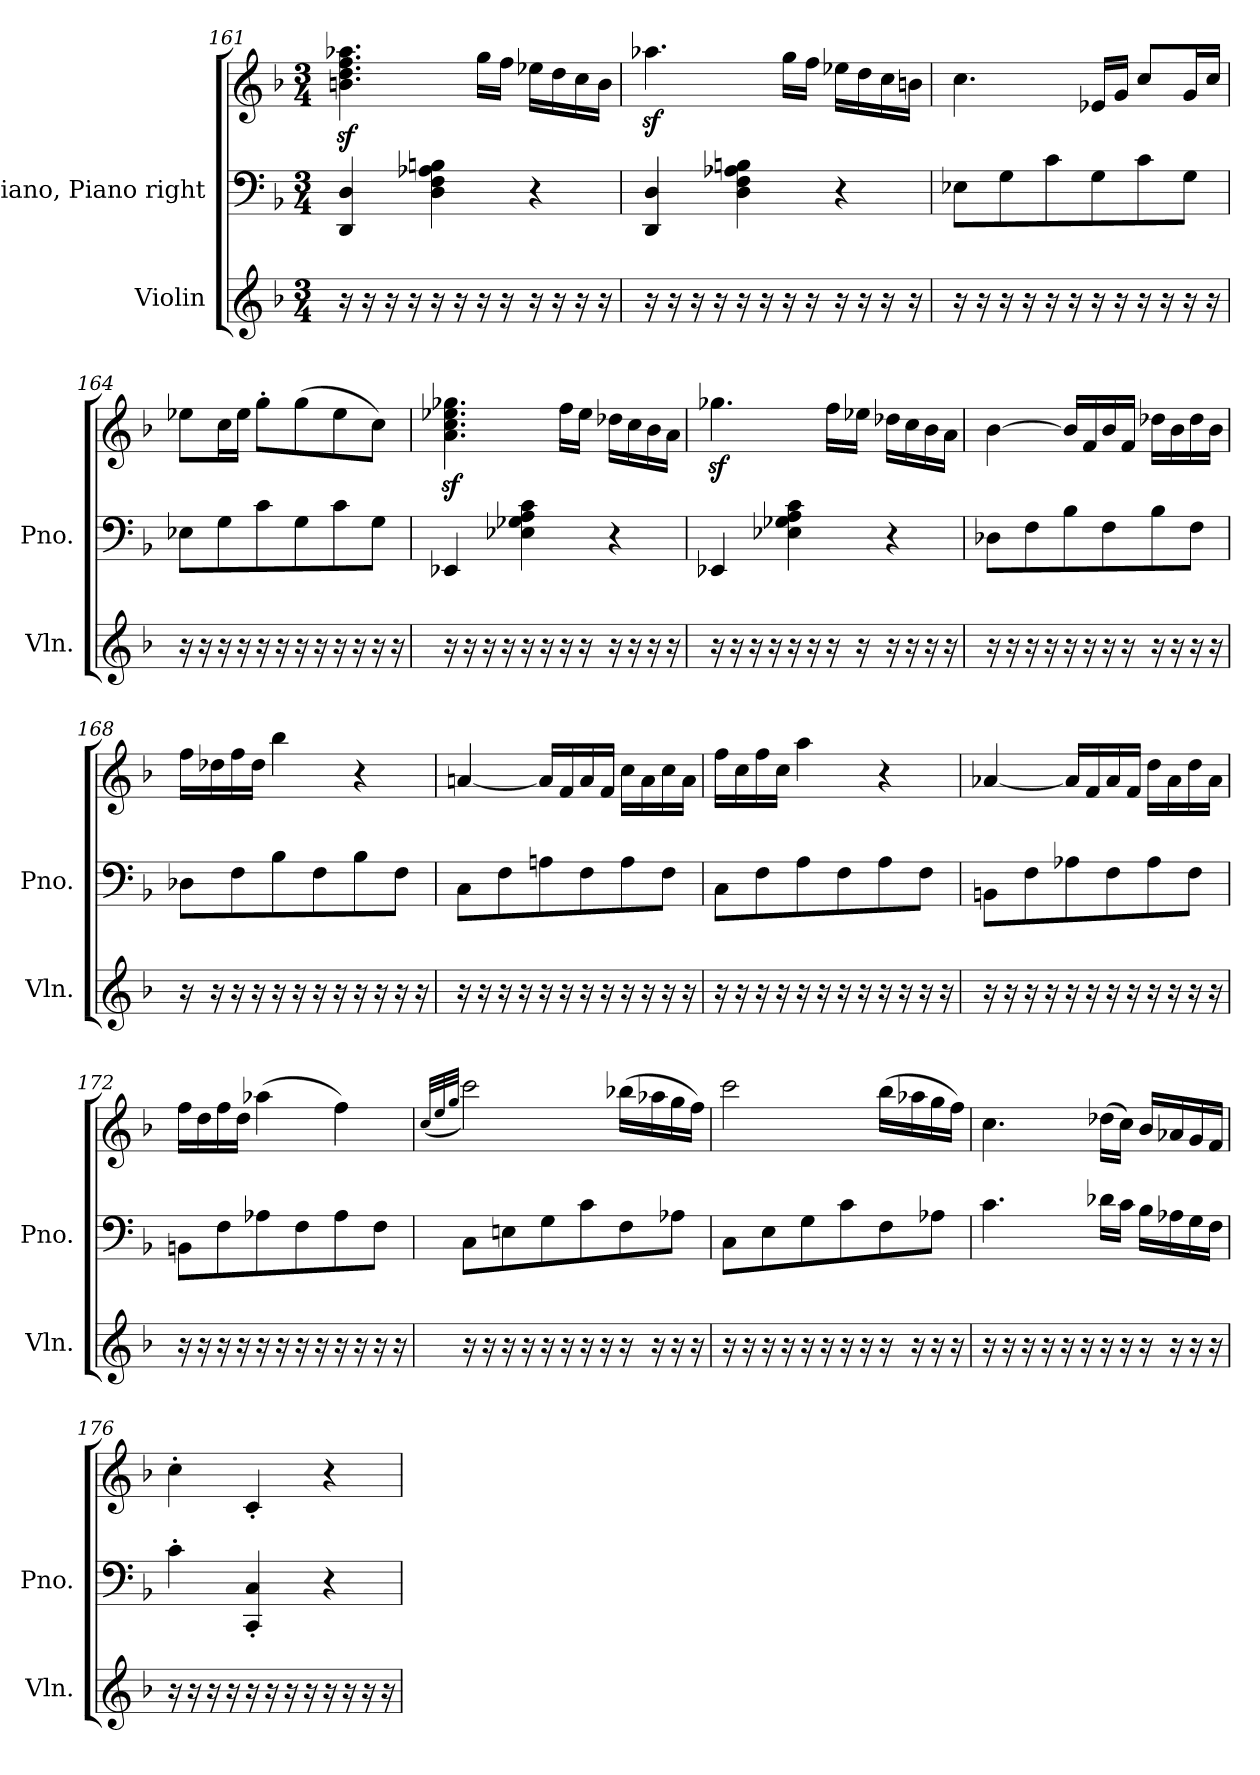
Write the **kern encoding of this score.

**kern	**kern	**kern
*part2	*part1	*part1
*staff3	*staff2	*staff1
*I"Violin	*I"Piano, Piano right	*
*I'Vln.	*I'Pno.	*
*clefG2	*clefF4	*clefG2
*k[b-]	*k[b-]	*k[b-]
*M3/4	*M3/4	*M3/4
=161	=161	=161
16r	4DD/ 4D/	4.bn\z< 4.dd\z< 4.ff\z< 4.aa-X\z<
16r	.	.
16r	.	.
16r	.	.
16r	4D\ 4F\ 4A-X\ 4Bn\	.
16r	.	.
16r	.	16gg\LL
16r	.	16ff\JJ
16r	4r	16ee-X\LL
16r	.	16dd\
16r	.	16cc\
16r	.	16b\JJ
=162	=162	=162
16r	4DD/ 4D/	4.aa-Xz<\
16r	.	.
16r	.	.
16r	.	.
16r	4D\ 4F\ 4A-X\ 4Bn\	.
16r	.	.
16r	.	16gg\LL
16r	.	16ff\JJ
16r	4r	16ee-X\LL
16r	.	16dd\
16r	.	16cc\
16r	.	16bn\JJ
!!LO:PB:g=z
=163	=163	=163
16r	8E-X\L	4.cc\
16r	.	.
16r	8G\	.
16r	.	.
16r	8c\	.
16r	.	.
16r	8G\	16e-X/LL
16r	.	16g/JJ
16r	8c\	8cc/L
16r	.	.
16r	8G\J	16g/L
16r	.	16cc/JJ
=164	=164	=164
16r	8E-X\L	8ee-X\L
16r	.	.
16r	8G\	16cc\L
16r	.	16ee-\JJ
16r	8c\	8gg'\L
16r	.	.
16r	8G\	(>8gg\
16r	.	.
16r	8c\	8ee-\
16r	.	.
16r	8G\J	8cc\J)
16r	.	.
=165	=165	=165
16r	4EE-X/	4.a\z< 4.cc\z< 4.ee-X\z< 4.gg-X\z<
16r	.	.
16r	.	.
16r	.	.
16r	4E-X\ 4G-X\ 4A\ 4c\	.
16r	.	.
16r	.	16ff\LL
16r	.	16ee-\JJ
16r	4r	16dd-X\LL
16r	.	16cc\
16r	.	16b-\
16r	.	16a\JJ
!!LO:LB:g=z
=166	=166	=166
16r	4EE-X/	4.gg-Xz<\
16r	.	.
16r	.	.
16r	.	.
16r	4E-X\ 4G-X\ 4A\ 4c\	.
16r	.	.
16r	.	16ff\LL
16r	.	16ee-X\JJ
16r	4r	16dd-X\LL
16r	.	16cc\
16r	.	16b-\
16r	.	16a\JJ
=167	=167	=167
16r	8D-X\L	[4b-\
16r	.	.
16r	8F\	.
16r	.	.
16r	8B-\	16b-/LL]
16r	.	16f/
16r	8F\	16b-/
16r	.	16f/JJ
16r	8B-\	16dd-X\LL
16r	.	16b-\
16r	8F\J	16dd-\
16r	.	16b-\JJ
=168	=168	=168
16r	8D-X\L	16ff\LL
16r	.	16dd-X\
16r	8F\	16ff\
16r	.	16dd-\JJ
16r	8B-\	4bb-\
16r	.	.
16r	8F\	.
16r	.	.
16r	8B-\	4r
16r	.	.
16r	8F\J	.
16r	.	.
!!LO:LB:g=z
=169	=169	=169
16r	8C\L	[4an/
16r	.	.
16r	8F\	.
16r	.	.
16r	8An\	16a/LL]
16r	.	16f/
16r	8F\	16a/
16r	.	16f/JJ
16r	8A\	16cc\LL
16r	.	16a\
16r	8F\J	16cc\
16r	.	16a\JJ
=170	=170	=170
16r	8C\L	16ff\LL
16r	.	16cc\
16r	8F\	16ff\
16r	.	16cc\JJ
16r	8A\	4aa\
16r	.	.
16r	8F\	.
16r	.	.
16r	8A\	4r
16r	.	.
16r	8F\J	.
16r	.	.
=171	=171	=171
16r	8BBn\L	[4a-X/
16r	.	.
16r	8F\	.
16r	.	.
16r	8A-X\	16a-/LL]
16r	.	16f/
16r	8F\	16a-/
16r	.	16f/JJ
16r	8A-\	16dd\LL
16r	.	16a-\
16r	8F\J	16dd\
16r	.	16a-\JJ
!!LO:PB:g=z
=172	=172	=172
16r	8BBn\L	16ff\LL
16r	.	16dd\
16r	8F\	16ff\
16r	.	16dd\JJ
16r	8A-X\	(>4aa-X\
16r	.	.
16r	8F\	.
16r	.	.
16r	8A-\	4ff\)
16r	.	.
16r	8F\J	.
16r	.	.
=173	=173	=173
.	.	(>32qcc/LLL
.	.	32qee/
.	.	32qgg/JJJ
16r	8C\L	2ccc\)
16r	.	.
16r	8En\	.
16r	.	.
16r	8G\	.
16r	.	.
16r	8c\	.
16r	.	.
16r	8F\	(>16bb-X\LL
16r	.	16aa-X\
16r	8A-X\J	16gg\
16r	.	16ff\JJ)
=174	=174	=174
16r	8C\L	2ccc\
16r	.	.
16r	8E\	.
16r	.	.
16r	8G\	.
16r	.	.
16r	8c\	.
16r	.	.
16r	8F\	(>16bb-\LL
16r	.	16aa-X\
16r	8A-X\J	16gg\
16r	.	16ff\JJ)
!!LO:LB:g=z
=175	=175	=175
16r	4.c\	4.cc\
16r	.	.
16r	.	.
16r	.	.
16r	.	.
16r	.	.
16r	16d-X\LL	(>16dd-X\LL
16r	16c\JJ	16cc\JJ)
16r	16B-\LL	16b-/LL
16r	16A-X\	16a-X/
16r	16G\	16g/
16r	16F\JJ	16f/JJ
=176	=176	=176
16r	4c'\	4cc'\
16r	.	.
16r	.	.
16r	.	.
16r	4CC/' 4C/'	4c'/
16r	.	.
16r	.	.
16r	.	.
16r	4r	4r
16r	.	.
16r	.	.
16r	.	.
=	=	=
*-	*-	*-
